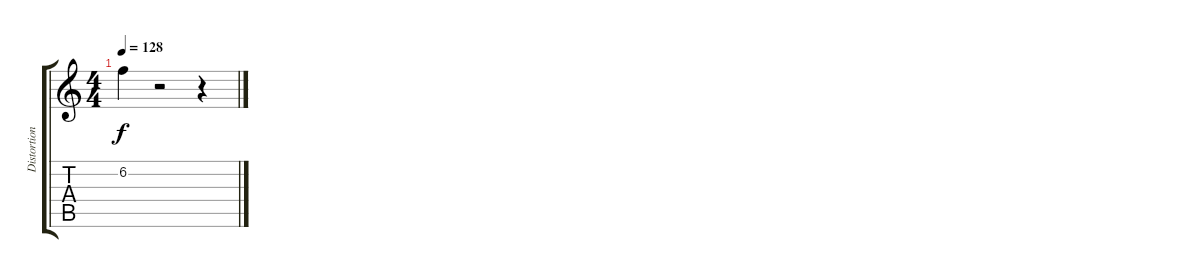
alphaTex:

\track ("Distortion Guitar" "Distortion") {instrument distortionguitar}
\staff {score tabs}
\tuning (E4 B3 G3 D3 A2 E2) {hide}
\ts (4 4)
\tempo 128
\clef g2
\ks c
6.2.4{dy f} r.2 r.4
